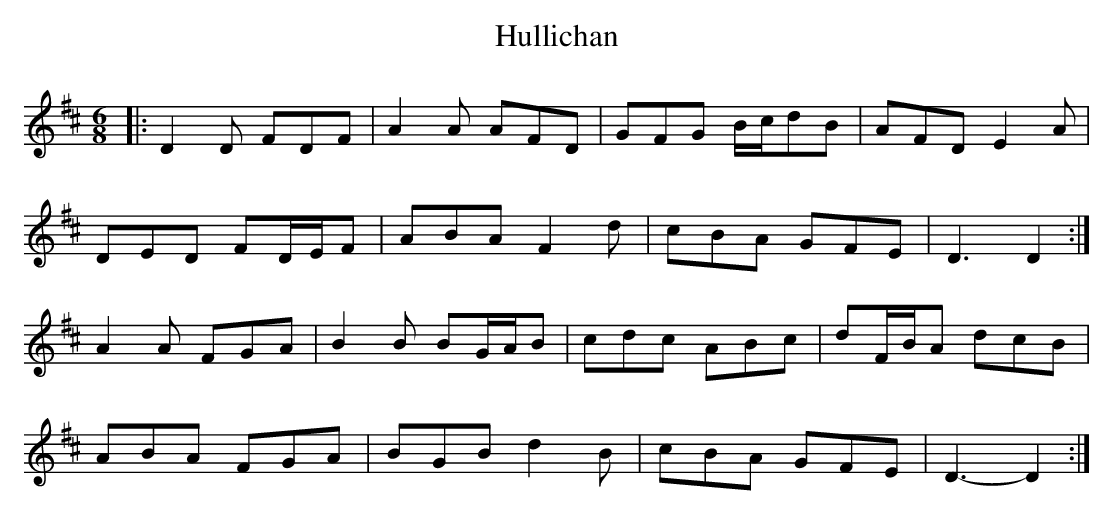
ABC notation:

X:1
T: Hullichan
M: 6/8
L: 1/8
K: Dmaj
|:D2 D FDF|A2 A AFD|GFG B/c/dB|AFD E2 A|
DED FD/E/F|ABA F2 d|cBA GFE|D3 D2:|
A2 A FGA|B2 B BG/A/B|cdc ABc|dF/B/A dcB|
ABA FGA|BGB d2 B|cBA GFE|D3- D2:|
